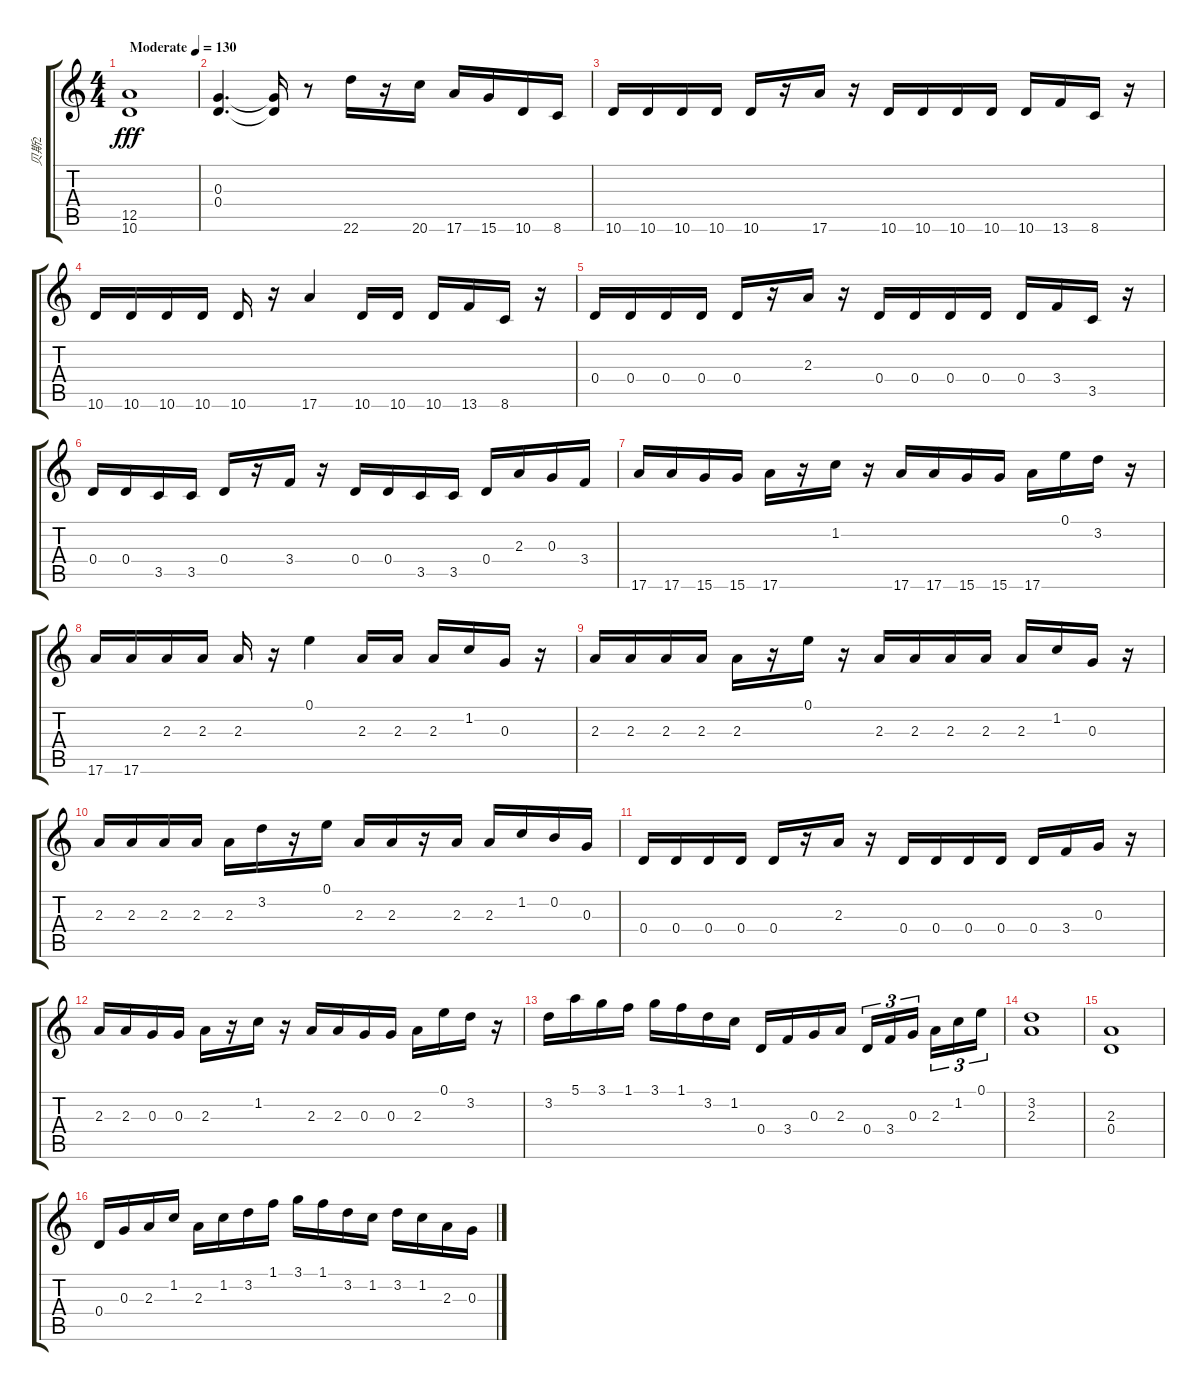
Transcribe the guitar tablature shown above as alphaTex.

\track ("贝斯2" "贝斯2") {instrument slapbass1}
\staff {score tabs}
\tuning (E4 B3 G3 D3 A2 E2) {hide}
\ts (4 4)
\tempo (130 "Moderate")
\clef g2
\ks c
(12.5 10.6).1{dy fff instrument slapbass1} |
(0.3 0.4).4{d} (0.3{t} 0.4{t}).16 r.8 22.6.16 r.16 20.6.16 17.6.16 15.6.16 10.6.16 8.6.16 |
10.6.16 10.6.16 10.6.16 10.6.16 10.6.16 r.16 17.6.16 r.16 10.6.16 10.6.16 10.6.16 10.6.16 10.6.16 13.6.16 8.6.16 r.16 |
10.6.16 10.6.16 10.6.16 10.6.16 10.6.16 r.16 17.6.4 10.6.16 10.6.16 10.6.16 13.6.16 8.6.16 r.16 |
0.4.16 0.4.16 0.4.16 0.4.16 0.4.16 r.16 2.3.16 r.16 0.4.16 0.4.16 0.4.16 0.4.16 0.4.16 3.4.16 3.5.16 r.16 |
0.4.16 0.4.16 3.5.16 3.5.16 0.4.16 r.16 3.4.16 r.16 0.4.16 0.4.16 3.5.16 3.5.16 0.4.16 2.3.16 0.3.16 3.4.16 |
17.6.16 17.6.16 15.6.16 15.6.16 17.6.16 r.16 1.2.16 r.16 17.6.16 17.6.16 15.6.16 15.6.16 17.6.16 0.1.16 3.2.16 r.16 |
17.6.16 17.6.16 2.3.16 2.3.16 2.3.16 r.16 0.1.4 2.3.16 2.3.16 2.3.16 1.2.16 0.3.16 r.16 |
2.3.16 2.3.16 2.3.16 2.3.16 2.3.16 r.16 0.1.16 r.16 2.3.16 2.3.16 2.3.16 2.3.16 2.3.16 1.2.16 0.3.16 r.16 |
2.3.16 2.3.16 2.3.16 2.3.16 2.3.16 3.2.16 r.16 0.1.16 2.3.16 2.3.16 r.16 2.3.16 2.3.16 1.2.16 0.2.16 0.3.16 |
0.4.16 0.4.16 0.4.16 0.4.16 0.4.16 r.16 2.3.16 r.16 0.4.16 0.4.16 0.4.16 0.4.16 0.4.16 3.4.16 0.3.16 r.16 |
2.3.16 2.3.16 0.3.16 0.3.16 2.3.16 r.16 1.2.16 r.16 2.3.16 2.3.16 0.3.16 0.3.16 2.3.16 0.1.16 3.2.16 r.16 |
3.2.16 5.1.16 3.1.16 1.1.16 3.1.16 1.1.16 3.2.16 1.2.16 0.4.16 3.4.16 0.3.16 2.3.16 0.4.16{tu (3 2)} 3.4.16{tu (3 2)} 0.3.16{tu (3 2) beam splitsecondary} 2.3.16{tu (3 2)} 1.2.16{tu (3 2)} 0.1.16{tu (3 2)} |
(3.2 2.3).1 |
(2.3 0.4).1 |
0.4.16 0.3.16 2.3.16 1.2.16 2.3.16 1.2.16 3.2.16 1.1.16 3.1.16 1.1.16 3.2.16 1.2.16 3.2.16 1.2.16 2.3.16 0.3.16
